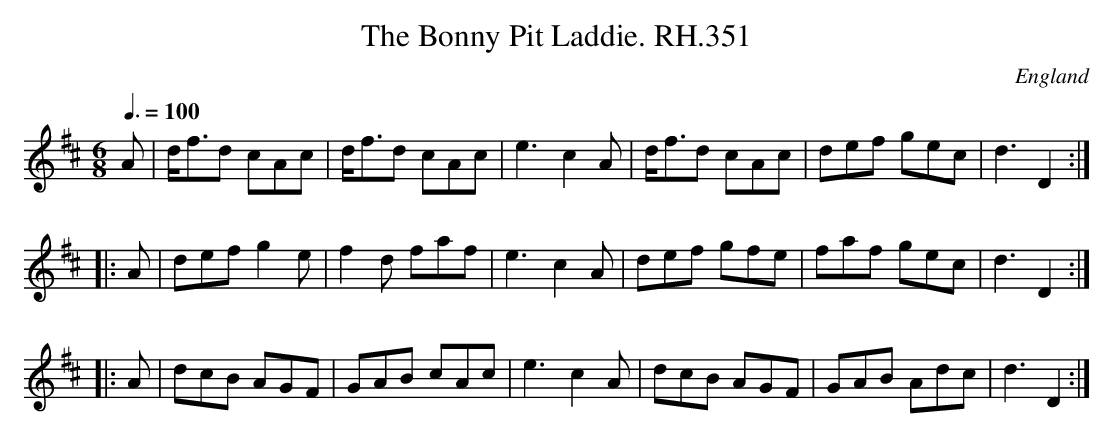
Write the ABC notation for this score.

X:1
T:Bonny Pit Laddie. RH.351, The
O:England
M:6/8
L:1/8
Q:3/8=100
K:D
A|d<fd cAc|d<fd cAc|e3 c2A|\
d<fd cAc|def gec|d3 D2:|
|:A|def g2e|f2d faf|e3 c2A|\
def gfe|faf gec|d3 D2:|
|:A|dcB AGF|GAB cAc|e3 c2A|\
dcB AGF|GAB Adc|d3 D2:|
